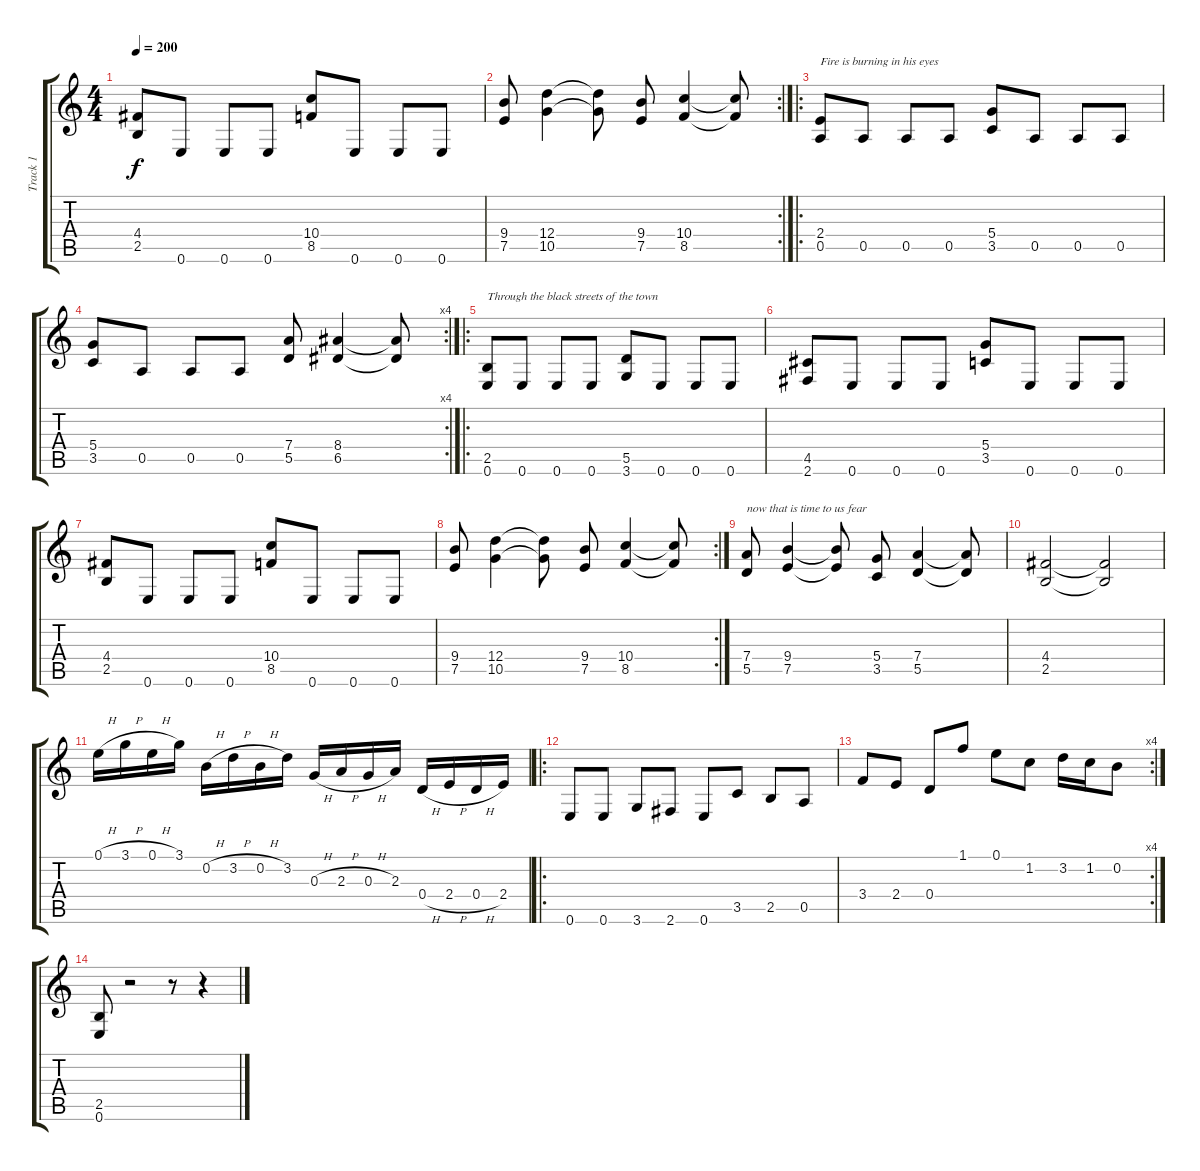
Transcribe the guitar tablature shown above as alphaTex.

\track ("Track 1" "Track 1") {instrument distortionguitar}
\staff {score tabs}
\tuning (E4 B3 G3 D3 A2 E2) {hide}
\ts (4 4)
\tempo 200
\clef g2
\ks c
(4.4 2.5).8{dy f} 0.6.8 0.6.8 0.6.8 (10.4 8.5).8 0.6.8 0.6.8 0.6.8 |
\rc 2
(9.4 7.5).8 (12.4 10.5).4 (12.4{t} 10.5{t}).8 (9.4 7.5).8 (10.4 8.5).4 (10.4{t} 8.5{t}).8 |
\ro
(2.4 0.5).8{txt "Fire is burning in his eyes"} 0.5.8 0.5.8 0.5.8 (5.4 3.5).8 0.5.8 0.5.8 0.5.8 |
\rc 4
(5.4 3.5).8 0.5.8 0.5.8 0.5.8 (7.4 5.5).8 (8.4 6.5).4 (8.4{t} 6.5{t}).8 |
\ro
(2.5 0.6).8{txt "Through the black streets of the town"} 0.6.8 0.6.8 0.6.8 (5.5 3.6).8 0.6.8 0.6.8 0.6.8 |
(4.5 2.6).8 0.6.8 0.6.8 0.6.8 (5.4 3.5).8 0.6.8 0.6.8 0.6.8 |
(4.4 2.5).8 0.6.8 0.6.8 0.6.8 (10.4 8.5).8 0.6.8 0.6.8 0.6.8 |
\rc 2
(9.4 7.5).8 (12.4 10.5).4 (12.4{t} 10.5{t}).8 (9.4 7.5).8 (10.4 8.5).4 (10.4{t} 8.5{t}).8 |
(7.4 5.5).8{txt "now that is time to us fear"} (9.4 7.5).4 (9.4{t} 7.5{t}).8 (5.4 3.5).8 (7.4 5.5).4 (7.4{t} 5.5{t}).8 |
(4.4 2.5).2 (4.4{t} 2.5{t}).2 |
0.1{h}.16 3.1{h}.16 0.1{h}.16 3.1.16 0.2{h}.16 3.2{h}.16 0.2{h}.16 3.2.16 0.3{h}.16 2.3{h}.16 0.3{h}.16 2.3.16 0.4{h}.16 2.4{h}.16 0.4{h}.16 2.4.16 |
\ro
0.6.8 0.6.8 3.6.8 2.6.8 0.6.8 3.5.8 2.5.8 0.5.8 |
\rc 4
3.4.8 2.4.8 0.4.8 1.1.8 0.1.8 1.2.8 3.2.16 1.2.16 0.2.8 |
(2.5 0.6).8 r.2 r.8 r.4
